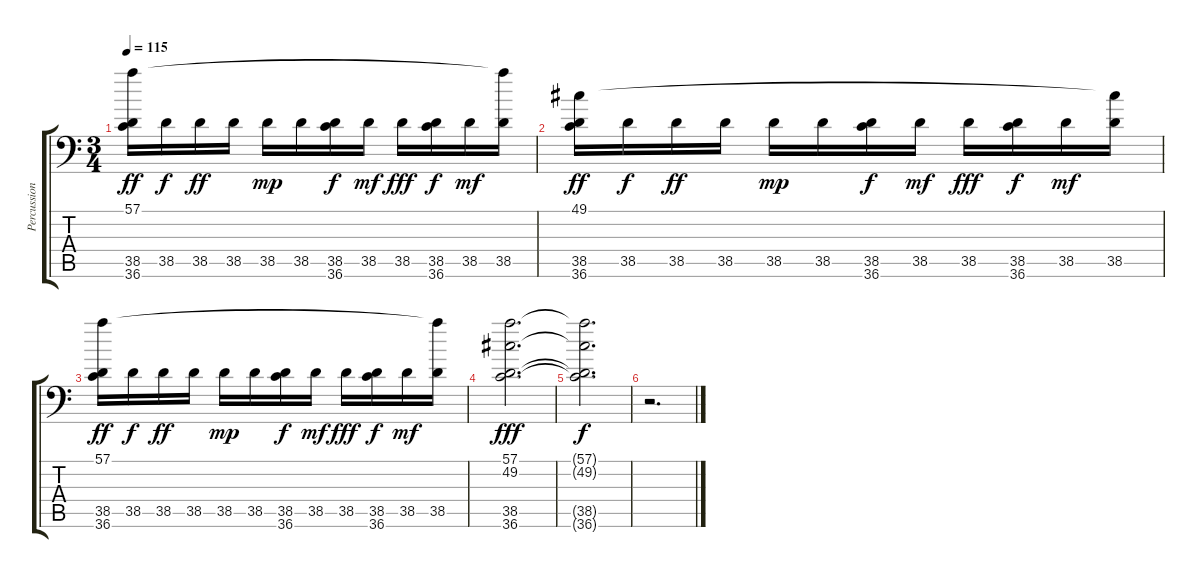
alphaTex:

\track ("Percussion" "Percussion") {instrument acousticgrandpiano}
\staff {score tabs}
\tuning (C-1 C-1 C-1 C-1 C-1 C-1) {hide}
\ts (3 4)
\tempo 115
\clef f4
\ks c
(57.1 38.5 36.6).16{dy ff} 38.5.16{dy f} 38.5.16{dy ff} 38.5.16 38.5.16{dy mp} 38.5.16 (38.5 36.6).16{dy f} 38.5.16{dy mf} 38.5.16{dy fff} (38.5 36.6).16{dy f} 38.5.16{dy mf} (57.1{t} 38.5).16 |
(49.1 38.5 36.6).16{dy ff} 38.5.16{dy f} 38.5.16{dy ff} 38.5.16 38.5.16{dy mp} 38.5.16 (38.5 36.6).16{dy f} 38.5.16{dy mf} 38.5.16{dy fff} (38.5 36.6).16{dy f} 38.5.16{dy mf} (49.1{t} 38.5).16 |
(57.1 38.5 36.6).16{dy ff} 38.5.16{dy f} 38.5.16{dy ff} 38.5.16 38.5.16{dy mp} 38.5.16 (38.5 36.6).16{dy f} 38.5.16{dy mf} 38.5.16{dy fff} (38.5 36.6).16{dy f} 38.5.16{dy mf} (57.1{t} 38.5).16 |
(57.1 49.2 38.5 36.6).2{d dy fff} |
(57.1{t} 49.2{t} 38.5{t} 36.6{t}).2{d dy f} |
r.2{d}
